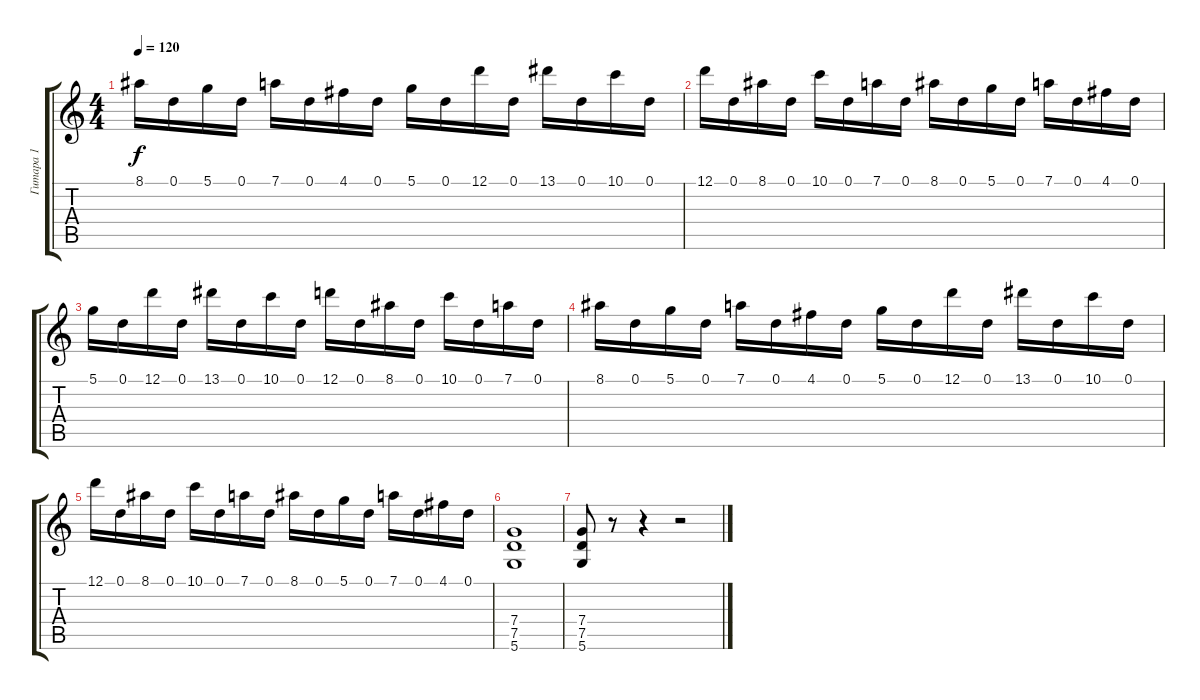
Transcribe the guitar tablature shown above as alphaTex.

\track ("Гитара 1" "Гитара 1") {instrument overdrivenguitar}
\staff {score tabs}
\tuning (D4 A3 F3 C3 G2 D2) {hide}
\ts (4 4)
\tempo 120
\clef g2
\ks c
8.1.16{dy f} 0.1.16 5.1.16 0.1.16 7.1.16 0.1.16 4.1.16 0.1.16 5.1.16 0.1.16 12.1.16 0.1.16 13.1.16 0.1.16 10.1.16 0.1.16 |
12.1.16 0.1.16 8.1.16 0.1.16 10.1.16 0.1.16 7.1.16 0.1.16 8.1.16 0.1.16 5.1.16 0.1.16 7.1.16 0.1.16 4.1.16 0.1.16 |
5.1.16 0.1.16 12.1.16 0.1.16 13.1.16 0.1.16 10.1.16 0.1.16 12.1.16 0.1.16 8.1.16 0.1.16 10.1.16 0.1.16 7.1.16 0.1.16 |
8.1.16 0.1.16 5.1.16 0.1.16 7.1.16 0.1.16 4.1.16 0.1.16 5.1.16 0.1.16 12.1.16 0.1.16 13.1.16 0.1.16 10.1.16 0.1.16 |
12.1.16 0.1.16 8.1.16 0.1.16 10.1.16 0.1.16 7.1.16 0.1.16 8.1.16 0.1.16 5.1.16 0.1.16 7.1.16 0.1.16 4.1.16 0.1.16 |
(7.4 7.5 5.6).1 |
(7.4 7.5 5.6).8 r.8 r.4 r.2
